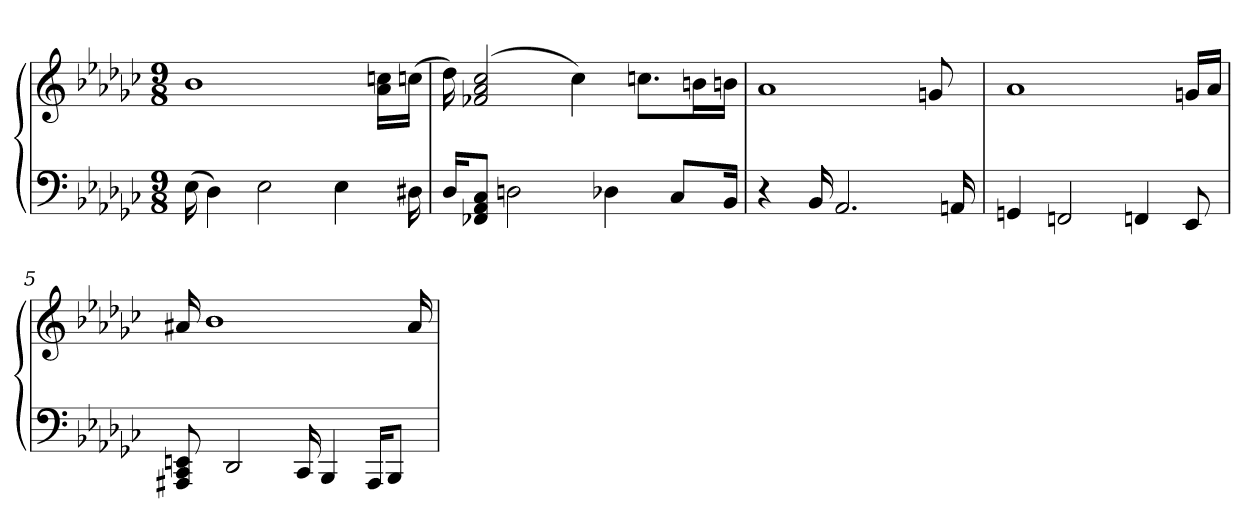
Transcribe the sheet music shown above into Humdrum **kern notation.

**kern	**kern
*part1	*part1
*staff2	*staff1
*clefF4	*clefG2
*k[b-e-a-d-g-c-]	*k[b-e-a-d-g-c-]
*M9/8	*M9/8
=1	=1
(16E-	1b-
4D-)	.
2E-	.
4E-	.
.	16a-\ 16ccn\LL
16D#X	(16ccn\JJ
=2	=2
16D-/KL	16dd-)
8FF-X/ 8AA-/ 8C-/J	(2f-X 2a- 2cc-
2Dn	.
.	4cc-)
4D-X	.
.	8.ccn\L
8C-/L	.
.	16bn\L
16BB-/Jk	16bn\JJ
=3	=3
4r	1a-
16BB-	.
2.AA-	.
.	8gn
16AAn	.
=4	=4
4GGn	1a-
2FFn	.
4FFn	.
8EE-	16gn/LL
.	16a-/JJ
=5	=5
8AAA#X 8CC- 8EEn	16a#X
.	1b-
2DD-	.
16CC-	.
4BBB-	.
16AAA#/KL	.
8BBB-/J	.
.	16a#
=	=
*-	*-
